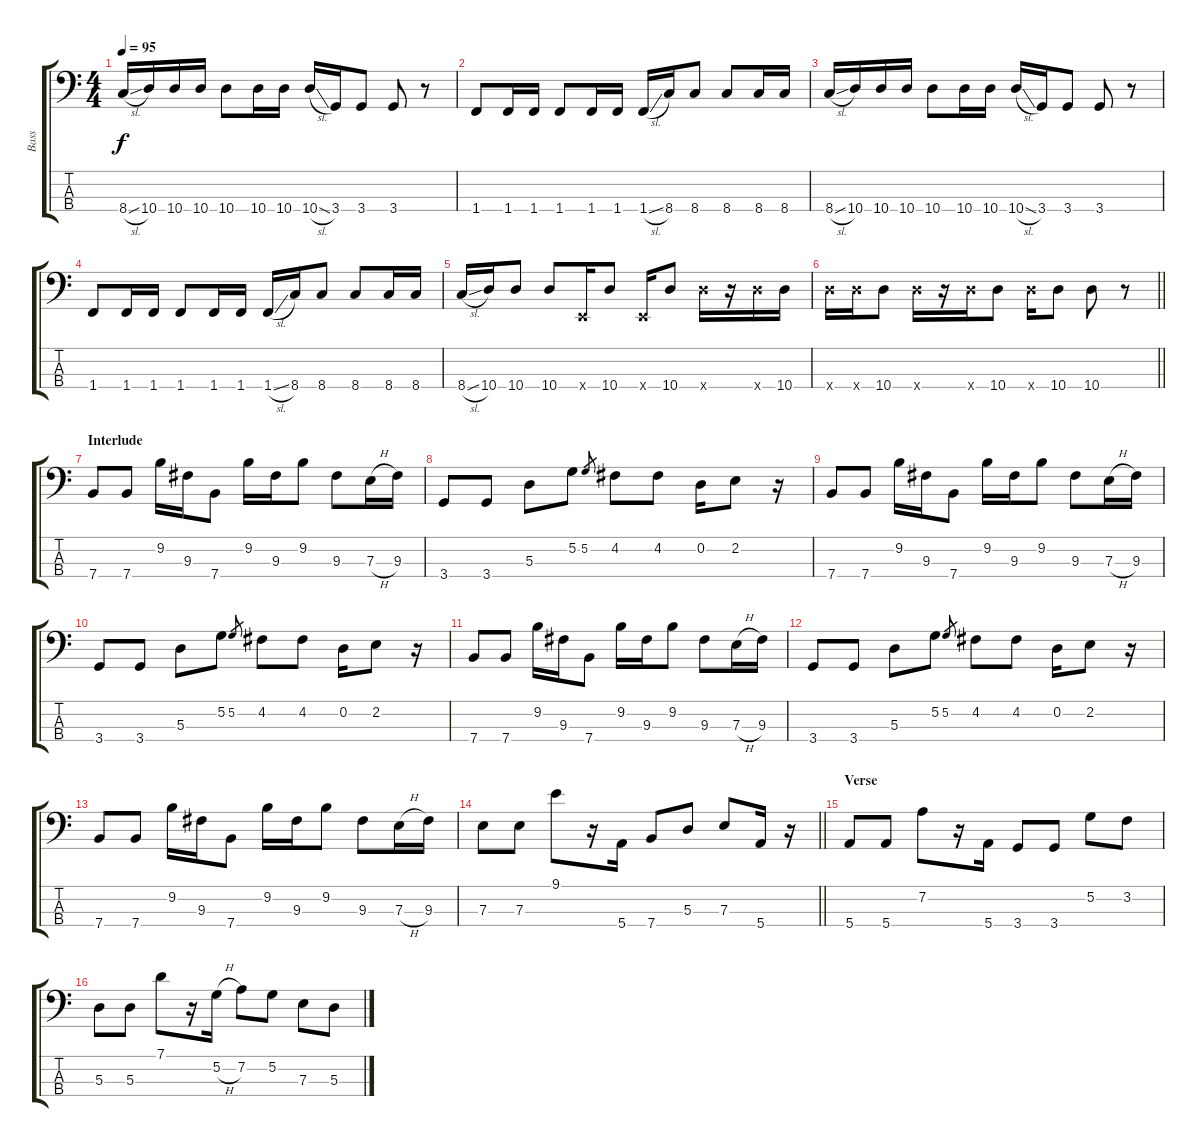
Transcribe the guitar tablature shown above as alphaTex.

\track ("Bass" "Bass") {instrument electricbassfinger}
\staff {score tabs}
\tuning (G2 D2 A1 E1) {hide}
\ts (4 4)
\tempo 95
\clef f4
\ks c
8.4{sl}.16{dy f} 10.4.16 10.4.16 10.4.16 10.4.8 10.4.16 10.4.16 10.4{sl}.16 3.4.16 3.4.8 3.4.8 r.8 |
1.4.8 1.4.16 1.4.16 1.4.8 1.4.16 1.4.16 1.4{sl}.16 8.4.16 8.4.8 8.4.8 8.4.16 8.4.16 |
8.4{sl}.16 10.4.16 10.4.16 10.4.16 10.4.8 10.4.16 10.4.16 10.4{sl}.16 3.4.16 3.4.8 3.4.8 r.8 |
1.4.8 1.4.16 1.4.16 1.4.8 1.4.16 1.4.16 1.4{sl}.16 8.4.16 8.4.8 8.4.8 8.4.16 8.4.16 |
8.4{sl}.16 10.4.16 10.4.8 10.4.8 0.4{x}.16 10.4.8 0.4{x}.16 10.4.8 10.4{x}.16 r.16 10.4{x}.16 10.4.16 |
\barLineRight lightlight
10.4{x}.16 10.4{x}.16 10.4.8 10.4{x}.16 r.16 10.4{x}.16 10.4.8 10.4{x}.16 10.4.8 10.4.8 r.8 |
\section ("" "Interlude")
7.4.8 7.4.8 9.2.16 9.3.16 7.4.8 9.2.16 9.3.16 9.2.8 9.3.8 7.3{h}.16 9.3.16 |
3.4.8 3.4.8 5.3.8 5.2.8 5.2.8{gr} 4.2.8 4.2.8 0.2.16 2.2.8 r.16 |
7.4.8 7.4.8 9.2.16 9.3.16 7.4.8 9.2.16 9.3.16 9.2.8 9.3.8 7.3{h}.16 9.3.16 |
3.4.8 3.4.8 5.3.8 5.2.8 5.2.8{gr} 4.2.8 4.2.8 0.2.16 2.2.8 r.16 |
7.4.8 7.4.8 9.2.16 9.3.16 7.4.8 9.2.16 9.3.16 9.2.8 9.3.8 7.3{h}.16 9.3.16 |
3.4.8 3.4.8 5.3.8 5.2.8 5.2.8{gr} 4.2.8 4.2.8 0.2.16 2.2.8 r.16 |
7.4.8 7.4.8 9.2.16 9.3.16 7.4.8 9.2.16 9.3.16 9.2.8 9.3.8 7.3{h}.16 9.3.16 |
\barLineRight lightlight
7.3.8 7.3.8 9.1.8 r.16 5.4.16 7.4.8 5.3.8 7.3.8 5.4.16 r.16 |
\section ("" "Verse")
5.4.8 5.4.8 7.2.8 r.16 5.4.16 3.4.8 3.4.8 5.2.8 3.2.8 |
5.3.8 5.3.8 7.1.8 r.16 5.2{h}.16 7.2.8 5.2.8 7.3.8 5.3.8
